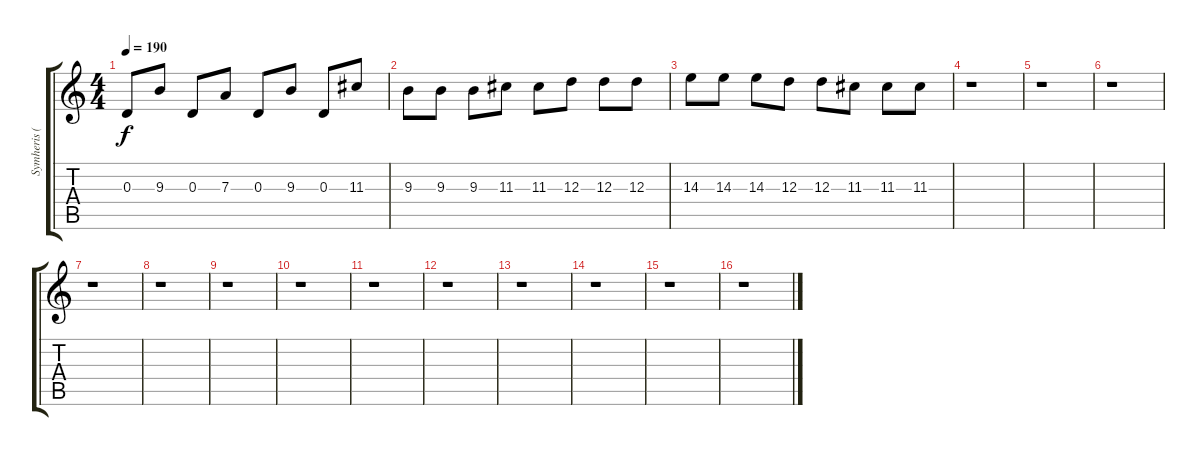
\track ("Symheris (Harmony)" "Symheris (") {instrument distortionguitar}
\staff {score tabs}
\tuning (B3 Gb3 D3 A2 E2 B1) {hide}
\ts (4 4)
\tempo 190
\clef g2
\ks c
0.3.8{dy f} 9.3.8 0.3.8 7.3.8 0.3.8 9.3.8 0.3.8 11.3.8 |
9.3.8 9.3.8 9.3.8 11.3.8 11.3.8 12.3.8 12.3.8 12.3.8 |
14.3.8 14.3.8 14.3.8 12.3.8 12.3.8 11.3.8 11.3.8 11.3.8 |
r.1 |
r.1 |
r.1 |
r.1 |
r.1 |
r.1 |
r.1 |
r.1 |
r.1 |
r.1 |
r.1 |
r.1 |
r.1
